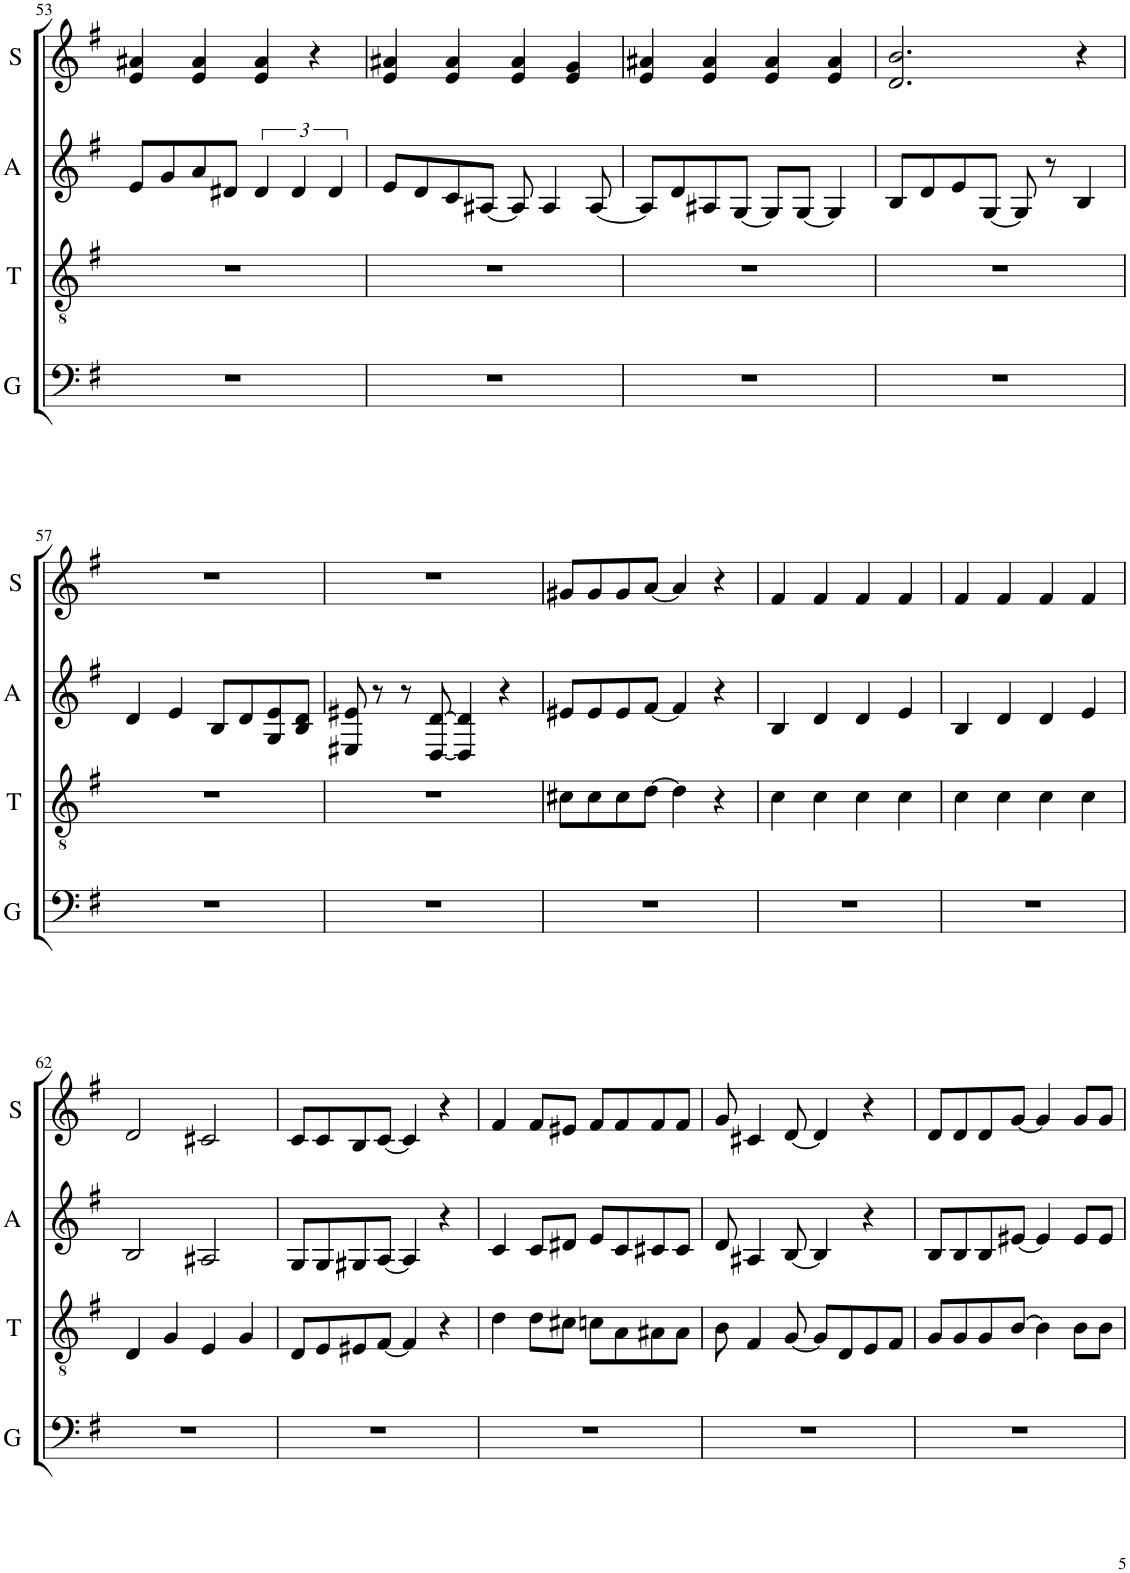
**kern	**kern	**kern	**kern
*part4	*part3	*part2	*part1
*staff4	*staff3	*staff2	*staff1
*I"Gerald	*I"Tenor	*I"Alto	*I"Soprano
*I'G	*I'T	*I'A	*I'S
!!LO:PB:g=z
*clefF4	*clefGv2	*clefG2	*clefG2
*k[f#]	*k[f#]	*k[f#]	*k[f#]
*M4/4	*M4/4	*M4/4	*M4/4
=53	=53	=53	=53
1r	1r	8e/L	4e/ 4a#X/
.	.	8g/	.
.	.	8a/	4e/ 4a#/
.	.	8d#X/J	.
.	.	6d#/	4e/ 4a#/
.	.	6d#/	.
.	.	.	4r
.	.	6d#/	.
=54	=54	=54	=54
1r	1r	8e/L	4e/ 4a#X/
.	.	8d/	.
.	.	8c/	4e/ 4a#/
.	.	[8A#X/J	.
.	.	8A#/]	4e/ 4a#/
.	.	4A#/	.
.	.	.	4e/ 4g/
.	.	[8A#/	.
=55	=55	=55	=55
1r	1r	8A#/L]	4e/ 4a#X/
.	.	8d/	.
.	.	8A#X/	4e/ 4a#/
.	.	[8G/J	.
.	.	8G/L]	4e/ 4a#/
.	.	[8G/J	.
.	.	4G/]	4e/ 4a#/
=56	=56	=56	=56
1r	1r	8B/L	2.d/ 2.b/
.	.	8d/	.
.	.	8e/	.
.	.	[8G/J	.
.	.	8G/]	.
.	.	8r	.
.	.	4B/	4r
!!LO:LB:g=z
=57	=57	=57	=57
1r	1r	4d/	1r
.	.	4e/	.
.	.	8B/L	.
.	.	8d/	.
.	.	8G/ 8e/	.
.	.	8B/ 8d/J	.
=58	=58	=58	=58
1r	1r	8E#X/ 8e#X/	1r
.	.	8r	.
.	.	8r	.
.	.	[8D/ [8d/	.
.	.	4D/] 4d/]	.
.	.	4r	.
=59	=59	=59	=59
1r	8c#X\L	8e#X/L	8g#X/L
.	8c#\	8e#/	8g#/
.	8c#\	8e#/	8g#/
.	[8d\J	[8f#/J	[8a/J
.	4d\]	4f#/]	4a/]
.	4r	4r	4r
=60	=60	=60	=60
1r	4c\	4B/	4f#/
.	4c\	4d/	4f#/
.	4c\	4d/	4f#/
.	4c\	4e/	4f#/
=61	=61	=61	=61
1r	4c\	4B/	4f#/
.	4c\	4d/	4f#/
.	4c\	4d/	4f#/
.	4c\	4e/	4f#/
!!LO:LB:g=z
=62	=62	=62	=62
1r	4D/	2B/	2d/
.	4G/	.	.
.	4E/	2A#X/	2c#X/
.	4G/	.	.
=63	=63	=63	=63
1r	8D/L	8G/L	8c/L
.	8E/	8G/	8c/
.	8E#X/	8G#X/	8B/
.	[8F#/J	[8A/J	[8c/J
.	4F#/]	4A/]	4c/]
.	4r	4r	4r
=64	=64	=64	=64
1r	4d\	4c/	4f#/
.	8d\L	8c/L	8f#/L
.	8c#X\J	8d#X/J	8e#X/J
.	8cn\L	8e/L	8f#/L
.	8A\	8c/	8f#/
.	8A#X\	8c#X/	8f#/
.	8A#\J	8c#/J	8f#/J
=65	=65	=65	=65
1r	8B\	8d/	8g/
.	4F#/	4A#X/	4c#X/
.	[8G/	[8B/	[8d/
.	8G/L]	4B/]	4d/]
.	8D/	.	.
.	8E/	4r	4r
.	8F#/J	.	.
=66	=66	=66	=66
1r	8G/L	8B/L	8d/L
.	8G/	8B/	8d/
.	8G/	8B/	8d/
.	[8B/J	[8e#X/J	[8g/J
.	4B\]	4e#/]	4g/]
.	8B\L	8e#/L	8g/L
.	8B\J	8e#/J	8g/J
=	=	=	=
*-	*-	*-	*-
